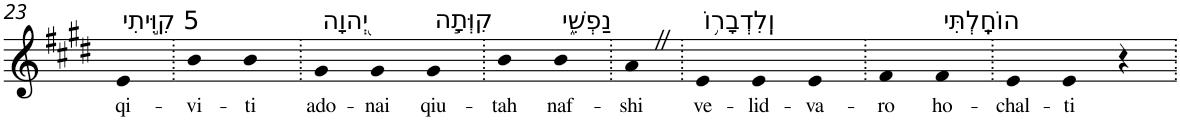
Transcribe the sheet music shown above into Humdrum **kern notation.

**kern	**text
*part1	*part1
*staff1	*staff1
*I"Piano	*
*I'Pno	*
!!LO:PB:g=z
*clefG2	*
*k[f#c#g#d#]	*
*E:	*
=23	=23
!LO:TX:a:t=5 קִוִּ֣יתִי	!
!	!LO:LY:b
4e	qi-
=24.	=24.
!	!LO:LY:b
4b	-vi-
!	!LO:LY:b
4b	-ti
=25.	=25.
!LO:TX:a:t=יְ֭הוָה	!
!	!LO:LY:b
4g#	ado-
!	!LO:LY:b
4g#	-nai
!LO:TX:a:t=קִוְּתָ֣ה	!
!	!LO:LY:b
4g#	qiu-
=26.	=26.
!	!LO:LY:b
4b	-tah
!LO:TX:a:t=נַפְשִׁ֑י	!
!	!LO:LY:b
4b	naf-
=27.	=27.
!	!LO:LY:b
4aZ	-shi
=28.	=28.
!LO:TX:a:t=וְֽלִדְבָר֥וֹ	!
!	!LO:LY:b
4e	ve-
!	!LO:LY:b
4e	-lid-
!	!LO:LY:b
4e	-va-
=29.	=29.
!	!LO:LY:b
4f#	-ro
!LO:TX:a:t=הוֹחָֽלְתִּי	!
!	!LO:LY:b
4f#	ho-
=30.	=30.
!	!LO:LY:b
4e	-chal-
!	!LO:LY:b
4e	-ti
4r	.
=.	=.
*-	*-
